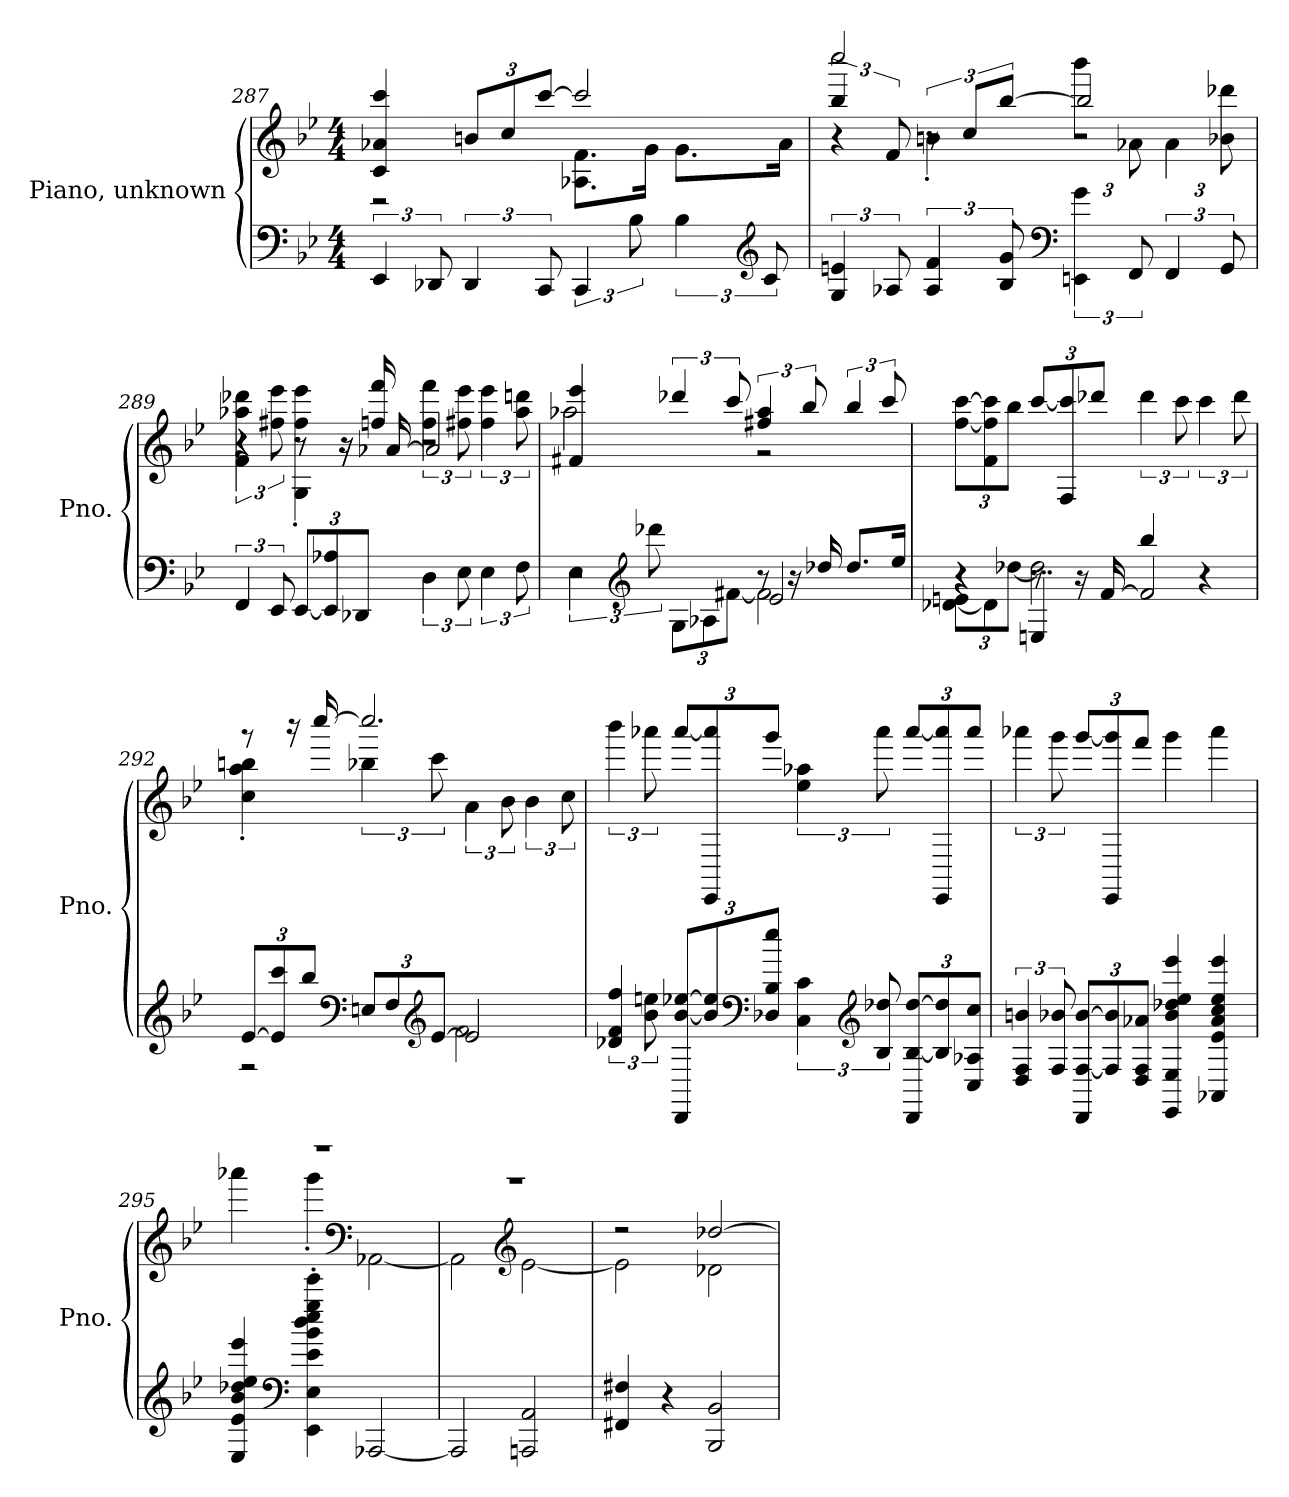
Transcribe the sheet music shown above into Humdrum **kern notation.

**kern	**kern
*part1	*part1
*staff2	*staff1
*I"Piano, unknown	*
*I'Pno.	*
*clefF4	*clefG2
*k[b-e-]	*k[b-e-]
*M4/4	*M4/4
=287	=287
*	*^
6EE-/	4c/ 4a-X/ 4ccc/	2r
12DD-X/	.	.
*	*Xbrackettup	*
6DD-/	12bn/L	.
.	12cc/	.
12CC/	[12ccc/J	.
6CC/	2ccc/]	8.A-X\ 8.f\L
12B-\	.	.
.	.	16g\Jk
6B-\	.	8.g\L
*clefG2	*	*
12c/	.	.
.	.	16a-\Jk
!!LO:PB:g=z
=288	=288	=288
*	*	*^
*	*	*	*brackettup
6G/ 6en/	2cccc/	4r	6bb-/
12A-X/	.	.	12f/
6A-/ 6f/	.	4bn'\	12r
.	.	.	12cc/L
12B-/ 12g/	.	.	[12bb-/J
*clefF4	*	*	*
6EEn\ 6g\	2r	6bbb-\	2bb-/]
12FF/	.	12a-X\	.
6FF/	.	6a-\	.
12GG/	.	12b-X\ 12ddd-X\	.
=289	=289	=289	=289
6FF/	4r	6f\ 6aa-X\ 6ddd-X\	4r
12EE-/	.	12ff#X\ 12eee-\	.
*Xbrackettup	*	*	*
[12EE-/L	8r	4G\' 4ff#\' 4eee-\'	8r
12EE-/] 12A-X/	.	.	.
.	16r	.	16r
12DD-X/J	.	.	.
.	16ffn/ 16fff/	.	[16a-X/
*brackettup	*	*	*
6D\	2r	6ff\ 6fff\	2a-/]
12E-\	.	12ff#X\ 12eee-\	.
6E-\	.	6ff#\ 6eee-\	.
12F\	.	12aa-\ 12dddn\	.
*	*	*v	*v
!!LO:LB:g=z
=290	=290	=290
*^	*	*
*	*^	*	*
2r	6E-\	2r	4f#X/ 4eee-/	2aa-X\
*clefG2	*	*	*	*
.	12ddd-X\	.	.	.
*	*Xbrackettup	*	*	*
.	12G\L	.	6ddd-X/	.
.	12A-X\	.	.	.
.	[12f#X\J	.	12ccc/	.
8r	2f#\]	2e-/	6ff#X/ 6aa-/	2r
16r	.	.	.	.
.	.	.	12bb-/	.
16dd-X/	.	.	.	.
8.dd-/L	.	.	6bb-/	.
.	.	.	12ccc/	.
16ee-/Jk	.	.	.	.
*	*	*	*v	*v
=291	=291	=291	=291
*	*	*	*Xbrackettup
4r	[12d-X\ 12en\L	4r	[12ff\ [12ccc\L
.	12d-\]	.	12f\ 12ff\] 12ccc\]
.	[12dd-X\J	.	12bb-\J
4En'/	2.dd-\]	8r	[12ccc/L
.	.	.	12F/ 12ccc/]
.	.	16r	.
.	.	.	12ddd-X/J
.	.	[16f/	.
*	*	*	*brackettup
4bb-/	.	2f/]	6ddd-\
.	.	.	12ccc\
4r	.	.	6ccc\
.	.	.	12ddd-\
*	*v	*v	*
!!LO:LB:g=z
=292	=292	=292
*	*	*^
[12e-/L	2r	8r	4cc\' 4aa\' 4bbn\'
12e-/] 12ccc/	.	.	.
.	.	16r	.
12bb-/J	.	.	.
.	.	[16cccc/	.
*clefF4	*	*	*
12En/L	.	2.cccc/]	6bb-X\
12F/	.	.	.
*clefG2	*	*	*
[12e-/J	.	.	12ccc\
2e-/]	2f\	.	6a\
.	.	.	12b-\
.	.	.	6b-\
.	.	.	12cc\
*v	*v	*	*
*	*v	*v
=293	=293
*brackettup	*
6d-X/ 6f/ 6ff/	6bbb-\
12b-\ 12een\	12aaa-X\
*Xbrackettup	*Xbrackettup
12DD/ [12b-/ [12ee-X/L	[12aaa-/L
12b-/] 12ee-/]	12EE-/ 12aaa-/]
*clefF4	*
12D-X/ 12B-/ 12ee-/J	12ggg/J
*brackettup	*brackettup
6C\ 6c\	6ee-\ 6aa-X\
*clefG2	*
12B-/ 12dd-X/	12aaa-\
*Xbrackettup	*Xbrackettup
12DD/ [12B-/ [12dd-/L	[12aaa-/L
12B-/] 12dd-/]	12EE-/ 12aaa-/]
12C/ 12A-X/ 12cc/J	12aaa-/J
!!LO:LB:g=z
=294	=294
*brackettup	*brackettup
6D/ 6F/ 6bn/	6aaa-X\
12F/ 12b-X/	12ggg\
*Xbrackettup	*Xbrackettup
12DD/ [12F/ [12b-/L	[12ggg/L
12F/] 12b-/]	12EE-/ 12ggg/]
12D/ 12F/ 12a-X/J	12fff/J
4EE-/ 4E-/ 4b-/ 4dd-X/ 4ee-/ 4eee-/	4ggg\
4AA-X/ 4e-/ 4a-/ 4cc/ 4ee-/ 4eee-/	4aaa-\
=295	=295
*	*^
4E-/ 4e-/ 4b-/ 4dd-X/ 4ee-/ 4eee-/	1r	4aaa-X\
*clefF4	*	*
4EE-\' 4E-\' 4e-\' 4b-\' 4dd-\' 4ee-\' 4gg\' 4eee-\'	.	4ggg'\
*	*clefF4	*
[2AAA-X/	.	[2AA-X\
=296	=296	=296
2AAA-/]	1r	2AA-\]
*	*clefG2	*
2AAAn/ 2AA/	.	[2e-\
=297	=297	=297
4FF#X/ 4F#X/	2r	2e-\]
4r	.	.
2BBB-/ 2BB-/	[2dd-X/	2d-X\
*	*v	*v
=	=
*-	*-
